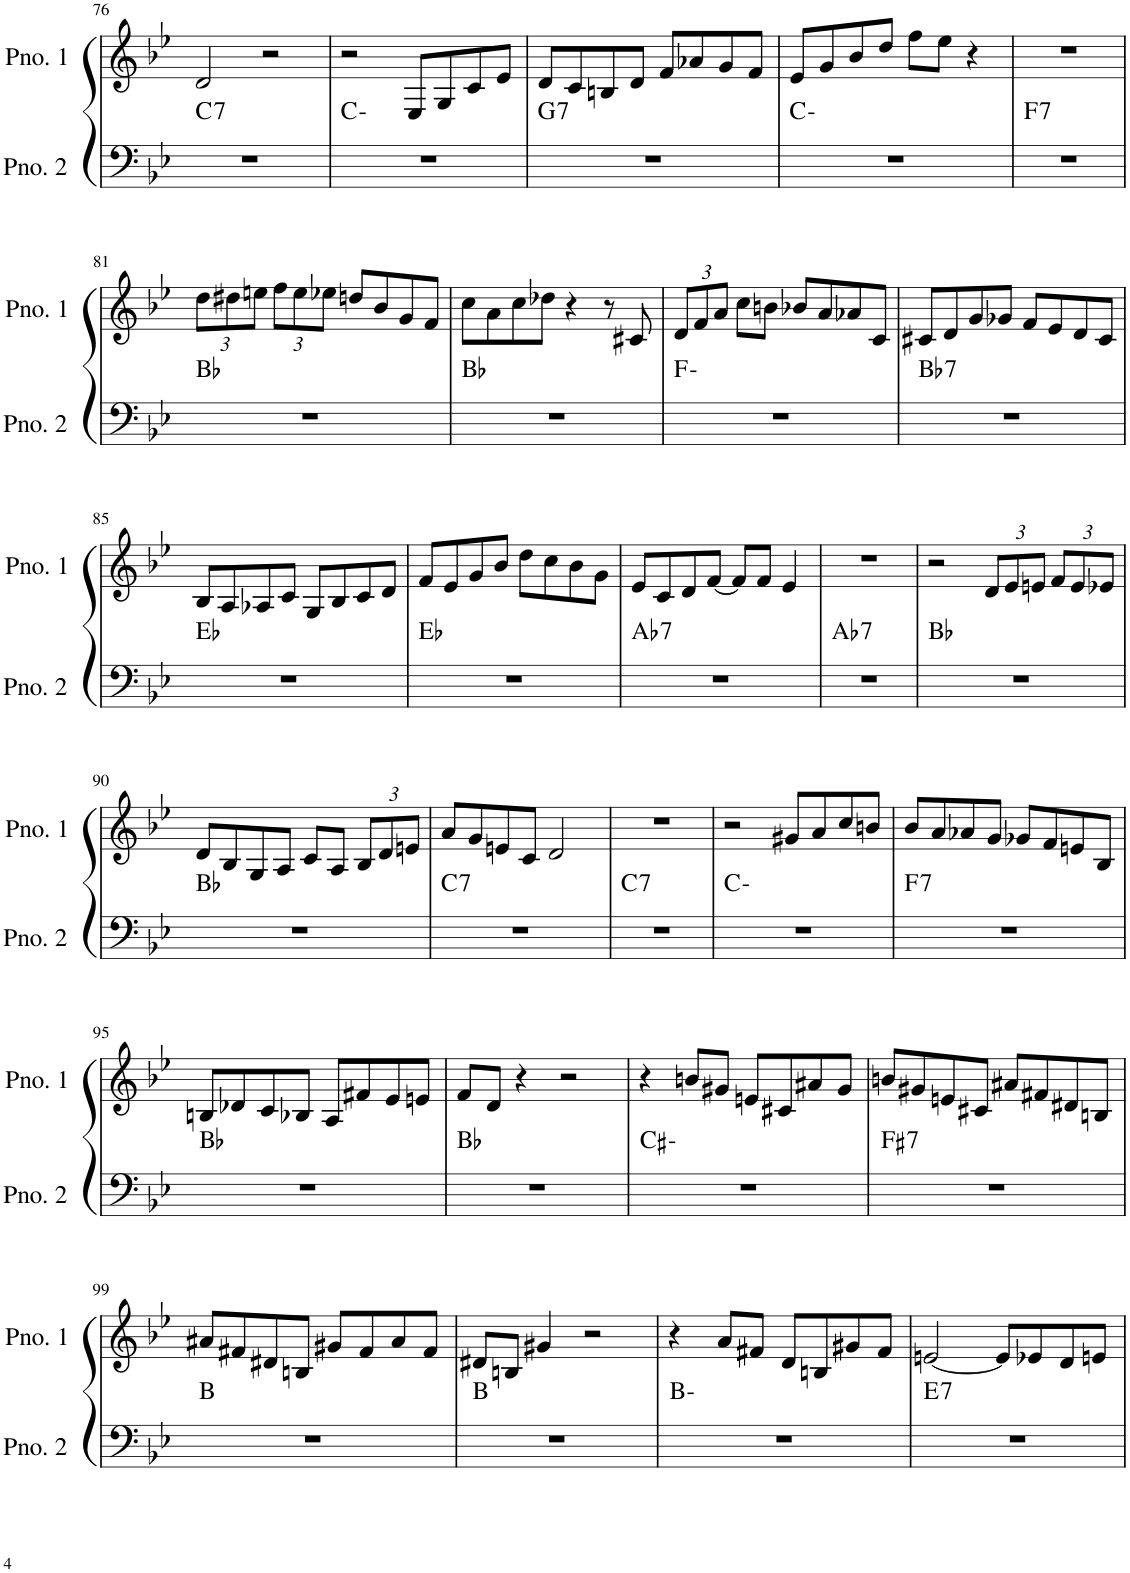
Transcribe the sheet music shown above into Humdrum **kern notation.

**kern	**harte	**kern
*part2	*part2	*part1
*staff2	*	*staff1
*I"ピアノ 2	*	*I"ピアノ 1
!!LO:PB:g=z
*clefF4	*	*clefG2
*k[b-e-]	*	*k[b-e-]
*M4/4	*	*M4/4
=76	=76	=76
!	!LO:H:kt=7	!
1r	C:7	2d/
.	.	2r
=77	=77	=77
1r	C:min	2r
.	.	8E-/L
.	.	8G/
.	.	8c/
.	.	8e-/J
=78	=78	=78
!	!LO:H:kt=7	!
1r	G:7	8d/L
.	.	8c/
.	.	8Bn/
.	.	8d/J
.	.	8f/L
.	.	8a-X/
.	.	8g/
.	.	8f/J
=79	=79	=79
1r	C:min	8e-/L
.	.	8g/
.	.	8b-/
.	.	8dd/J
.	.	8ff\L
.	.	8ee-\J
.	.	4r
=80	=80	=80
!	!LO:H:kt=7	!
1r	F:7	1r
!!LO:LB:g=z
=81	=81	=81
*	*	*Xbrackettup
1r	Bb:maj	12dd\L
.	.	12dd#X\
.	.	12een\J
.	.	12ff\L
.	.	12ee\
.	.	12ee-X\J
.	.	8ddn/L
.	.	8b-/
.	.	8g/
.	.	8f/J
=82	=82	=82
1r	Bb:maj	8cc\L
.	.	8a\
.	.	8cc\
.	.	8dd-X\J
.	.	4r
.	.	8r
.	.	8c#X/
=83	=83	=83
1r	F:min	12d/L
.	.	12f/
.	.	12a/J
.	.	8cc\L
.	.	8bn\J
.	.	8b-X/L
.	.	8a/
.	.	8a-X/
.	.	8c/J
=84	=84	=84
!	!LO:H:kt=7	!
1r	Bb:7	8c#X/L
.	.	8d/
.	.	8g/
.	.	8g-X/J
.	.	8f/L
.	.	8e-/
.	.	8d/
.	.	8c#/J
!!LO:LB:g=z
=85	=85	=85
1r	Eb:maj	8B-/L
.	.	8A/
.	.	8A-X/
.	.	8c/J
.	.	8G/L
.	.	8B-/
.	.	8c/
.	.	8d/J
=86	=86	=86
1r	Eb:maj	8f/L
.	.	8e-/
.	.	8g/
.	.	8b-/J
.	.	8dd\L
.	.	8cc\
.	.	8b-\
.	.	8g\J
=87	=87	=87
!	!LO:H:kt=7	!
1r	Ab:7	8e-/L
.	.	8c/
.	.	8d/
.	.	[8f/J
.	.	8f/L]
.	.	8f/J
.	.	4e-/
=88	=88	=88
!	!LO:H:kt=7	!
1r	Ab:7	1r
=89	=89	=89
1r	Bb:maj	2r
.	.	12d/L
.	.	12e-/
.	.	12en/J
.	.	12f/L
.	.	12e/
.	.	12e-X/J
!!LO:LB:g=z
=90	=90	=90
1r	Bb:maj	8d/L
.	.	8B-/
.	.	8G/
.	.	8A/J
.	.	8c/L
.	.	8A/J
.	.	12B-/L
.	.	12d/
.	.	12en/J
=91	=91	=91
!	!LO:H:kt=7	!
1r	C:7	8a/L
.	.	8g/
.	.	8en/
.	.	8c/J
.	.	2d/
=92	=92	=92
!	!LO:H:kt=7	!
1r	C:7	1r
=93	=93	=93
1r	C:min	2r
.	.	8g#X/L
.	.	8a/
.	.	8cc/
.	.	8bn/J
=94	=94	=94
!	!LO:H:kt=7	!
1r	F:7	8b-/L
.	.	8a/
.	.	8a-X/
.	.	8g/J
.	.	8g-X/L
.	.	8f/
.	.	8en/
.	.	8B-/J
!!LO:LB:g=z
=95	=95	=95
1r	Bb:maj	8Bn/L
.	.	8d-X/
.	.	8c/
.	.	8B-X/J
.	.	8A/L
.	.	8f#X/
.	.	8e-/
.	.	8en/J
=96	=96	=96
1r	Bb:maj	8f/L
.	.	8d/J
.	.	4r
.	.	2r
=97	=97	=97
1r	C#:min	4r
.	.	8bn/L
.	.	8g#X/J
.	.	8en/L
.	.	8c#X/
.	.	8a#X/
.	.	8g#/J
=98	=98	=98
!	!LO:H:kt=7	!
1r	F#:7	8bn/L
.	.	8g#X/
.	.	8en/
.	.	8c#X/J
.	.	8a#X/L
.	.	8f#X/
.	.	8d#X/
.	.	8Bn/J
!!LO:LB:g=z
=99	=99	=99
1r	B:maj	8a#X/L
.	.	8f#X/
.	.	8d#X/
.	.	8Bn/J
.	.	8g#X/L
.	.	8f#/
.	.	8a#/
.	.	8f#/J
=100	=100	=100
1r	B:maj	8d#X/L
.	.	8Bn/J
.	.	4g#X/
.	.	2r
=101	=101	=101
1r	B:min	4r
.	.	8a/L
.	.	8f#X/J
.	.	8d/L
.	.	8Bn/
.	.	8g#X/
.	.	8f#/J
=102	=102	=102
!	!LO:H:kt=7	!
1r	E:7	[2en/
.	.	8e/L]
.	.	8e-X/
.	.	8d/
.	.	8en/J
=	=	=
*-	*-	*-
